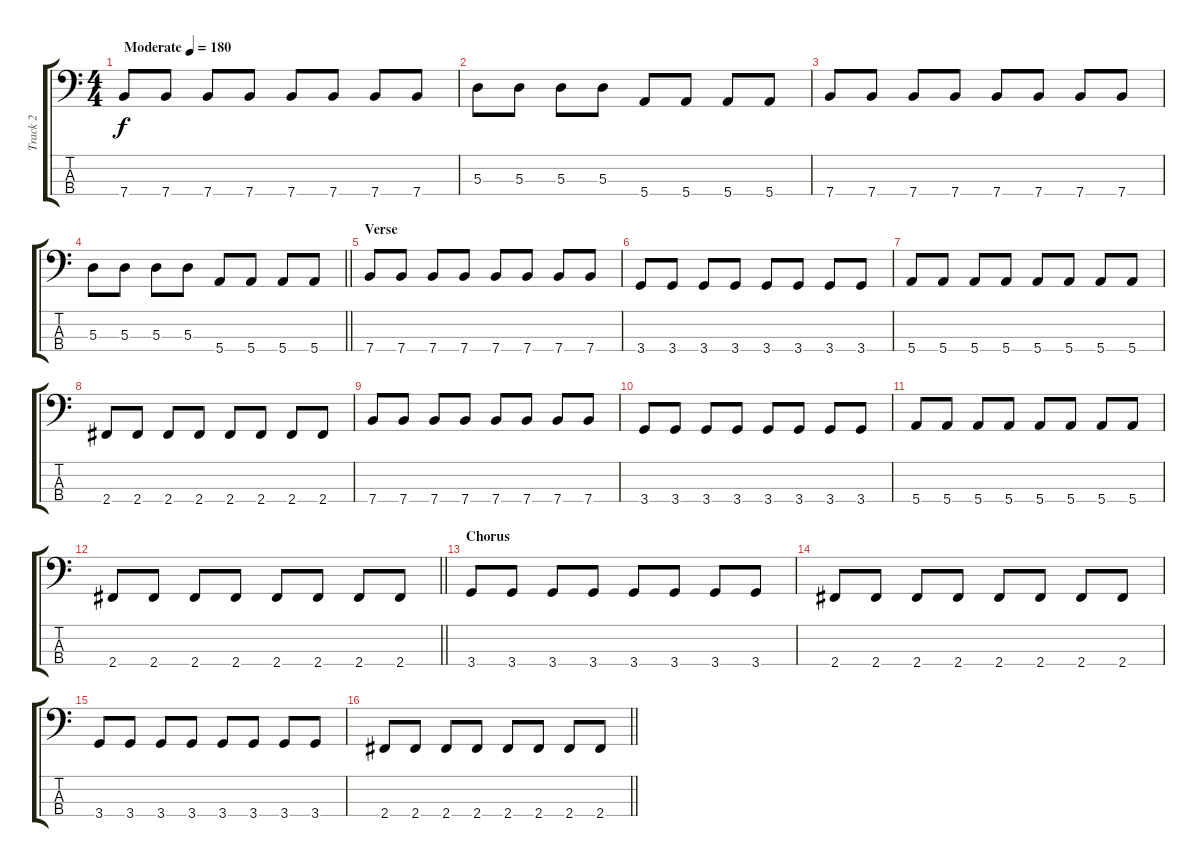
\track ("Track 2" "Track 2") {instrument electricbassfinger}
\staff {score tabs}
\tuning (G2 D2 A1 E1) {hide}
\ts (4 4)
\tempo (180 "Moderate")
\clef f4
\ks c
7.4.8{dy f instrument electricbassfinger} 7.4.8 7.4.8 7.4.8 7.4.8 7.4.8 7.4.8 7.4.8 |
5.3.8 5.3.8 5.3.8 5.3.8 5.4.8 5.4.8 5.4.8 5.4.8 |
7.4.8 7.4.8 7.4.8 7.4.8 7.4.8 7.4.8 7.4.8 7.4.8 |
\barLineRight lightlight
5.3.8 5.3.8 5.3.8 5.3.8 5.4.8 5.4.8 5.4.8 5.4.8 |
\section ("" "Verse")
7.4.8 7.4.8 7.4.8 7.4.8 7.4.8 7.4.8 7.4.8 7.4.8 |
3.4.8 3.4.8 3.4.8 3.4.8 3.4.8 3.4.8 3.4.8 3.4.8 |
5.4.8 5.4.8 5.4.8 5.4.8 5.4.8 5.4.8 5.4.8 5.4.8 |
2.4.8 2.4.8 2.4.8 2.4.8 2.4.8 2.4.8 2.4.8 2.4.8 |
7.4.8 7.4.8 7.4.8 7.4.8 7.4.8 7.4.8 7.4.8 7.4.8 |
3.4.8 3.4.8 3.4.8 3.4.8 3.4.8 3.4.8 3.4.8 3.4.8 |
5.4.8 5.4.8 5.4.8 5.4.8 5.4.8 5.4.8 5.4.8 5.4.8 |
\barLineRight lightlight
2.4.8 2.4.8 2.4.8 2.4.8 2.4.8 2.4.8 2.4.8 2.4.8 |
\section ("" "Chorus")
3.4.8 3.4.8 3.4.8 3.4.8 3.4.8 3.4.8 3.4.8 3.4.8 |
2.4.8 2.4.8 2.4.8 2.4.8 2.4.8 2.4.8 2.4.8 2.4.8 |
3.4.8 3.4.8 3.4.8 3.4.8 3.4.8 3.4.8 3.4.8 3.4.8 |
\barLineRight lightlight
2.4.8 2.4.8 2.4.8 2.4.8 2.4.8 2.4.8 2.4.8 2.4.8
